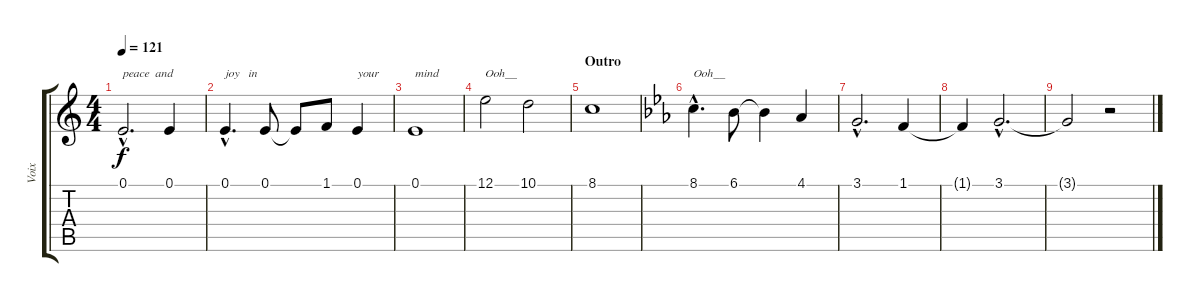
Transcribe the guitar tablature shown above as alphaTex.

\track ("Voix" "Voix") {instrument choiraahs}
\staff {score tabs}
\tuning (E4 B3 G3 D3 A2 E2) {hide}
\ts (4 4)
\tempo 121
\clef g2
\ks c
0.1{hac}.2{d txt "peace  and" dy f} 0.1.4 |
0.1{hac}.4{d txt "joy   in"} 0.1.8 0.1{t}.8 1.1.8 0.1.4{txt "your"} |
0.1.1{txt "mind"} |
12.1.2{txt "Ooh__"} 10.1.2 |
\section ("" "Outro")
8.1.1 |
\ks eb
8.1{hac}.4{d txt "Ooh__"} 6.1.8 6.1{t}.4 4.1.4 |
3.1{hac}.2{d} 1.1.4 |
1.1{t}.4 3.1{hac}.2{d} |
3.1{t}.2 r.2
